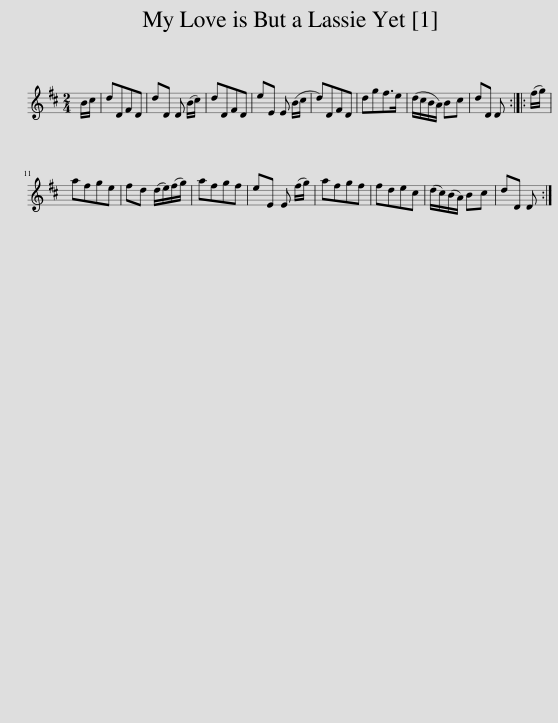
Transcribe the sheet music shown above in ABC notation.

X:1
L:1/8
M:2/4
I:linebreak $
K:D
V:1 treble
V:1
 B/c/ | dDFD | dD D (B/c/) | dDFD | eE E (B/c/ | %5
 d)DFD | dgf>e | (d/c/B/A/) Bc | dD D :: (f/g/) |$ %10
 afge | fd (d/e/)(f/g/) | afgf | eE E (f/g/) | afgf | %15
 fdec | (d/c/)(B/A/) Bc | dD D :| %18
